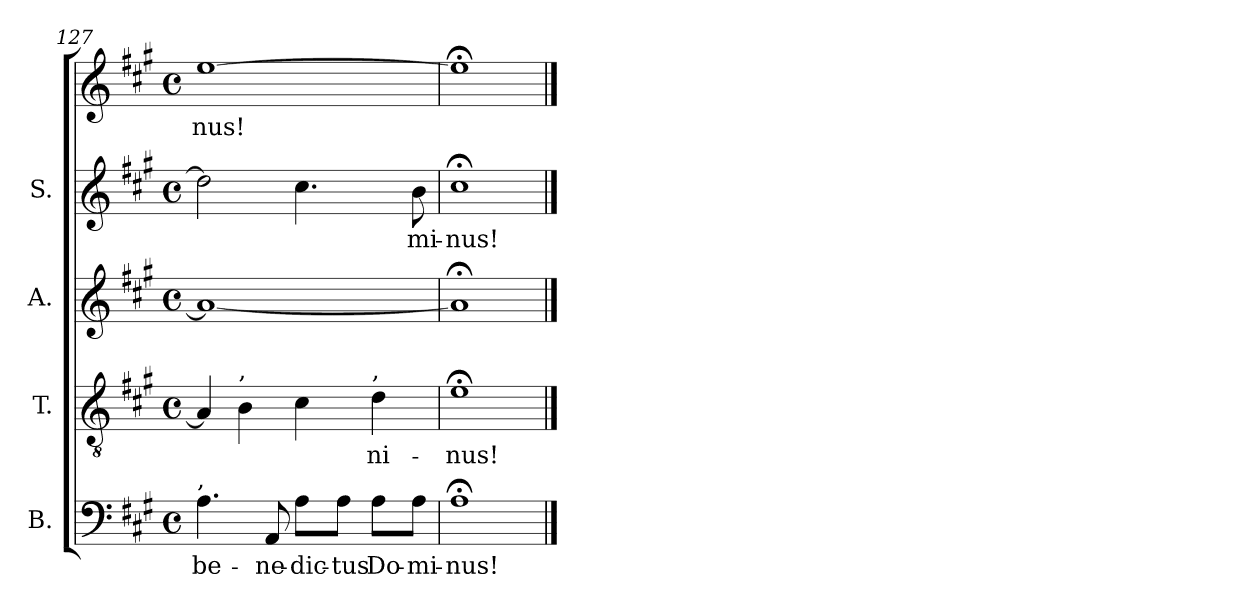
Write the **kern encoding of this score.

**kern	**text	**kern	**text	**kern	**kern	**text	**kern	**text
*part4	*part4	*part3	*part3	*part2	*part1	*part1	*part1	*part1
*staff5	*staff5	*staff4	*staff4	*staff3	*staff2	*staff2	*staff1	*staff1
*I"B.	*	*I"T.	*	*I"A.	*I"S.	*	*	*
*clefF4	*	*clefGv2	*	*clefG2	*clefG2	*	*clefG2	*
*k[f#c#g#]	*	*k[f#c#g#]	*	*k[f#c#g#]	*k[f#c#g#]	*	*k[f#c#g#]	*
*A:	*	*A:	*	*A:	*A:	*	*A:	*
*M4/4	*	*M4/4	*	*M4/4	*M4/4	*	*M4/4	*
*met(c)	*	*met(c)	*	*met(c)	*met(c)	*	*met(c)	*
=127	=127	=127	=127	=127	=127	=127	=127	=127
!LO:TX:a:t=,	!	!	!	!	!	!	!	!
!	!LO:LY:b	!	!	!	!	!	!	!LO:LY:b
4.A	be-	4A]	.	1a_	2dd]	.	[1ee	-nus!
!	!	!LO:TX:a:t=,	!	!	!	!	!	!
.	.	4B	.	.	.	.	.	.
!	!LO:LY:b	!	!	!	!	!	!	!
8AA	-ne-	.	.	.	.	.	.	.
!	!LO:LY:b	!	!	!	!	!	!	!
8A\L	-dic-	4c#	.	.	4.cc#	.	.	.
!	!LO:LY:b	!	!	!	!	!	!	!
8A\J	-tus	.	.	.	.	.	.	.
!	!	!LO:TX:a:t=,	!	!	!	!	!	!
!	!LO:LY:b	!	!LO:LY:b	!	!	!	!	!
8A\L	Do-	4d	ni-	.	.	.	.	.
!	!LO:LY:b	!	!	!	!	!LO:LY:b	!	!
8A\J	-mi-	.	.	.	8b	mi-	.	.
=128	=128	=128	=128	=128	=128	=128	=128	=128
!	!LO:LY:b	!	!LO:LY:b	!	!	!LO:LY:b	!	!
1A;<	-nus!	1e;<	-nus!	1a;<]	1cc#;<	-nus!	1ee;<]	.
==	==	==	==	==	==	==	==	==
*-	*-	*-	*-	*-	*-	*-	*-	*-
